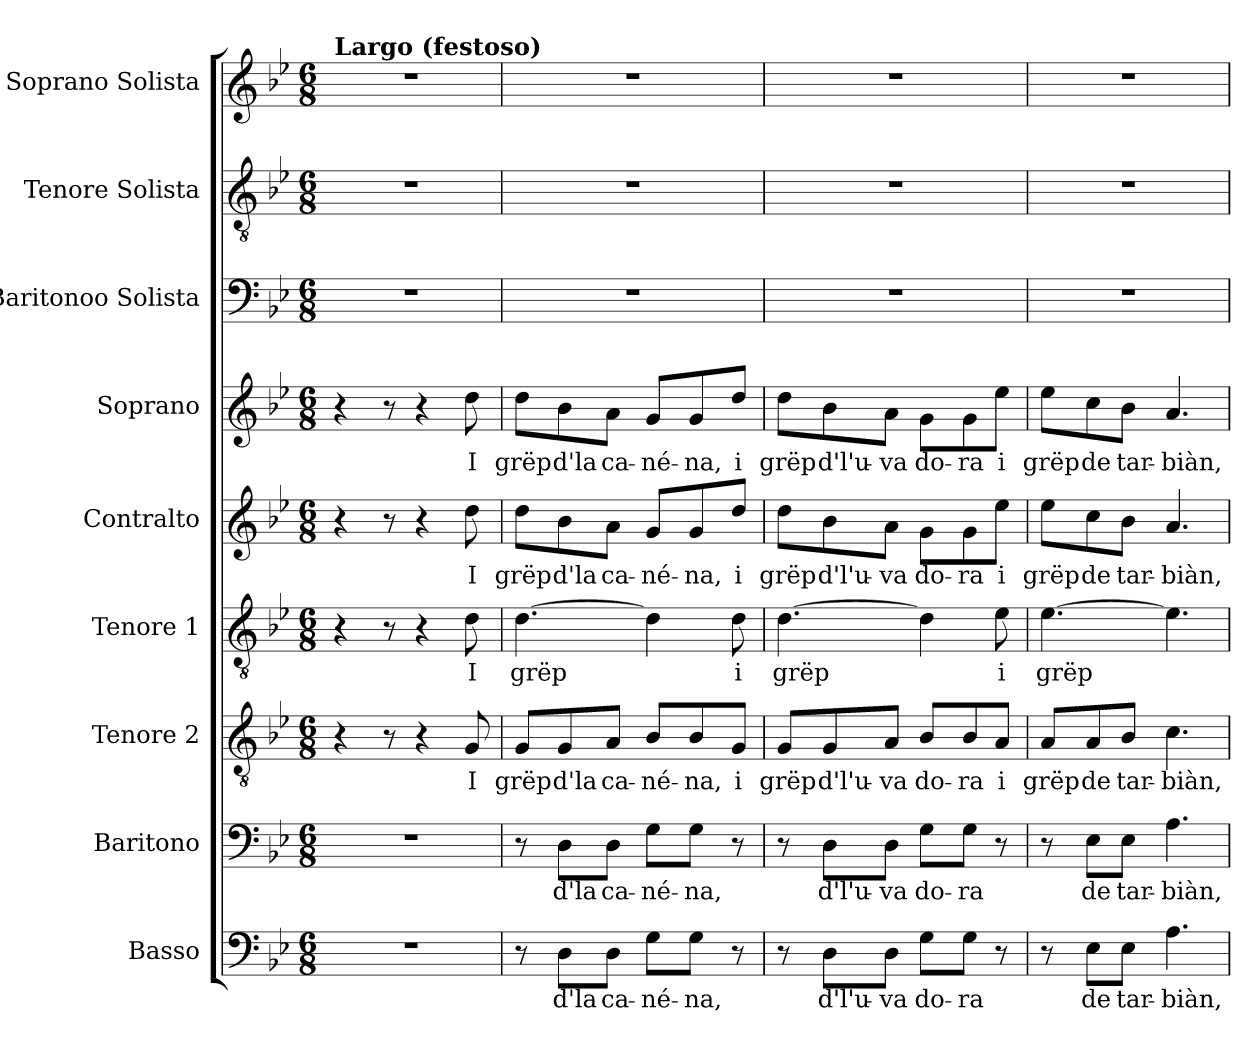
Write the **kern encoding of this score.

**kern	**text	**kern	**text	**kern	**text	**kern	**text	**kern	**text	**kern	**text	**kern	**kern	**kern
*part9	*part9	*part8	*part8	*part7	*part7	*part6	*part6	*part5	*part5	*part4	*part4	*part3	*part2	*part1
*staff9	*staff9	*staff8	*staff8	*staff7	*staff7	*staff6	*staff6	*staff5	*staff5	*staff4	*staff4	*staff3	*staff2	*staff1
*I"Basso	*	*I"Baritono	*	*I"Tenore 2	*	*I"Tenore 1	*	*I"Contralto	*	*I"Soprano	*	*I"Baritonoo Solista	*I"Tenore Solista	*I"Soprano Solista
*I'B	*	*I'B	*	*I'T 2	*	*I'T 1	*	*I'A	*	*I'S	*	*I'BS	*I'TS	*I'SS
*clefF4	*	*clefF4	*	*clefGv2	*	*clefGv2	*	*clefG2	*	*clefG2	*	*clefF4	*clefGv2	*clefG2
*k[b-e-]	*	*k[b-e-]	*	*k[b-e-]	*	*k[b-e-]	*	*k[b-e-]	*	*k[b-e-]	*	*k[b-e-]	*k[b-e-]	*k[b-e-]
*g:	*	*g:	*	*g:	*	*g:	*	*g:	*	*g:	*	*g:	*g:	*g:
*M6/8	*	*M6/8	*	*M6/8	*	*M6/8	*	*M6/8	*	*M6/8	*	*M6/8	*M6/8	*M6/8
=1	=1	=1	=1	=1	=1	=1	=1	=1	=1	=1	=1	=1	=1	=1
!	!	!	!	!	!	!	!	!	!	!	!	!	!	!LO:TX:a:B:t=Largo (festoso)
2.r	.	2.r	.	4r	.	4r	.	4r	.	4r	.	2.r	2.r	2.r
.	.	.	.	8r	.	8r	.	8r	.	8r	.	.	.	.
.	.	.	.	4r	.	4r	.	4r	.	4r	.	.	.	.
!	!	!	!	!	!LO:LY:b	!	!LO:LY:b	!	!LO:LY:b	!	!LO:LY:b	!	!	!
.	.	.	.	8G/	I	8d\	I	8dd\	I	8dd\	I	.	.	.
=2	=2	=2	=2	=2	=2	=2	=2	=2	=2	=2	=2	=2	=2	=2
!	!	!	!	!	!LO:LY:b	!	!LO:LY:b	!	!LO:LY:b	!	!LO:LY:b	!	!	!
8r	.	8r	.	8G/L	grëp	[4.d\	grëp	8dd\L	grëp	8dd\L	grëp	2.r	2.r	2.r
!	!LO:LY:b	!	!LO:LY:b	!	!LO:LY:b	!	!	!	!LO:LY:b	!	!LO:LY:b	!	!	!
8D\L	d'la	8D\L	d'la	8G/	d'la	.	.	8b-\	d'la	8b-\	d'la	.	.	.
!	!LO:LY:b	!	!LO:LY:b	!	!LO:LY:b	!	!	!	!LO:LY:b	!	!LO:LY:b	!	!	!
8D\J	ca-	8D\J	ca-	8A/J	ca-	.	.	8a\J	ca-	8a\J	ca-	.	.	.
!	!LO:LY:b	!	!LO:LY:b	!	!LO:LY:b	!	!	!	!LO:LY:b	!	!LO:LY:b	!	!	!
8G\L	-né-	8G\L	-né-	8B-/L	-né-	4d\]	.	8g/L	-né-	8g/L	-né-	.	.	.
!	!LO:LY:b	!	!LO:LY:b	!	!LO:LY:b	!	!	!	!LO:LY:b	!	!LO:LY:b	!	!	!
8G\J	-na,	8G\J	-na,	8B-/	-na,	.	.	8g/	-na,	8g/	-na,	.	.	.
!	!	!	!	!	!LO:LY:b	!	!LO:LY:b	!	!LO:LY:b	!	!LO:LY:b	!	!	!
8r	.	8r	.	8G/J	i	8d\	i	8dd/J	i	8dd/J	i	.	.	.
=3	=3	=3	=3	=3	=3	=3	=3	=3	=3	=3	=3	=3	=3	=3
!	!	!	!	!	!LO:LY:b	!	!LO:LY:b	!	!LO:LY:b	!	!LO:LY:b	!	!	!
8r	.	8r	.	8G/L	grëp	[4.d\	grëp	8dd\L	grëp	8dd\L	grëp	2.r	2.r	2.r
!	!LO:LY:b	!	!LO:LY:b	!	!LO:LY:b	!	!	!	!LO:LY:b	!	!LO:LY:b	!	!	!
8D\L	d'l'u-	8D\L	d'l'u-	8G/	d'l'u-	.	.	8b-\	d'l'u-	8b-\	d'l'u-	.	.	.
!	!LO:LY:b	!	!LO:LY:b	!	!LO:LY:b	!	!	!	!LO:LY:b	!	!LO:LY:b	!	!	!
8D\J	-va	8D\J	-va	8A/J	-va	.	.	8a\J	-va	8a\J	-va	.	.	.
!	!LO:LY:b	!	!LO:LY:b	!	!LO:LY:b	!	!	!	!LO:LY:b	!	!LO:LY:b	!	!	!
8G\L	do-	8G\L	do-	8B-/L	do-	4d\]	.	8g\L	do-	8g\L	do-	.	.	.
!	!LO:LY:b	!	!LO:LY:b	!	!LO:LY:b	!	!	!	!LO:LY:b	!	!LO:LY:b	!	!	!
8G\J	-ra	8G\J	-ra	8B-/	-ra	.	.	8g\	-ra	8g\	-ra	.	.	.
!	!	!	!	!	!LO:LY:b	!	!LO:LY:b	!	!LO:LY:b	!	!LO:LY:b	!	!	!
8r	.	8r	.	8A/J	i	8e-\	i	8ee-\J	i	8ee-\J	i	.	.	.
=4	=4	=4	=4	=4	=4	=4	=4	=4	=4	=4	=4	=4	=4	=4
!	!	!	!	!	!LO:LY:b	!	!LO:LY:b	!	!LO:LY:b	!	!LO:LY:b	!	!	!
8r	.	8r	.	8A/L	grëp	[4.e-\	grëp	8ee-\L	grëp	8ee-\L	grëp	2.r	2.r	2.r
!	!LO:LY:b	!	!LO:LY:b	!	!LO:LY:b	!	!	!	!LO:LY:b	!	!LO:LY:b	!	!	!
8E-\L	de	8E-\L	de	8A/	de	.	.	8cc\	de	8cc\	de	.	.	.
!	!LO:LY:b	!	!LO:LY:b	!	!LO:LY:b	!	!	!	!LO:LY:b	!	!LO:LY:b	!	!	!
8E-\J	tar-	8E-\J	tar-	8B-/J	tar-	.	.	8b-\J	tar-	8b-\J	tar-	.	.	.
!	!LO:LY:b	!	!LO:LY:b	!	!LO:LY:b	!	!	!	!LO:LY:b	!	!LO:LY:b	!	!	!
4.A\	-biàn,	4.A\	-biàn,	4.c\	-biàn,	4.e-\]	.	4.a/	-biàn,	4.a/	-biàn,	.	.	.
=	=	=	=	=	=	=	=	=	=	=	=	=	=	=
*-	*-	*-	*-	*-	*-	*-	*-	*-	*-	*-	*-	*-	*-	*-
